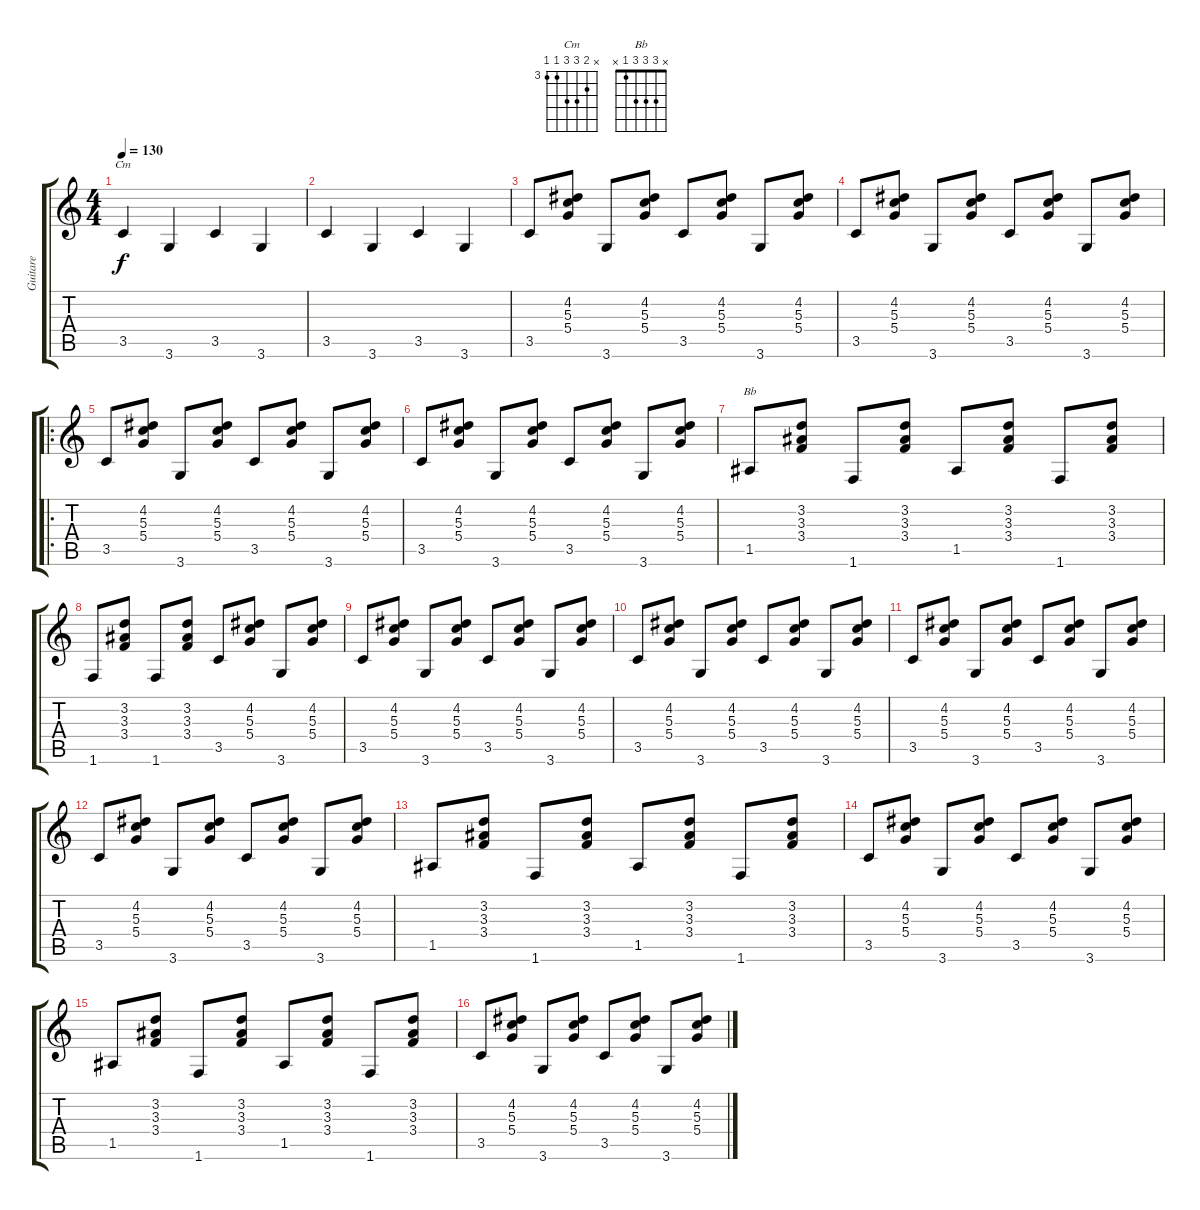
\track ("Guitare" "Guitare") {instrument acousticguitarnylon}
\staff {score tabs}
\tuning (E4 B3 G3 D3 A2 E2) {hide}
\chord ("Cm" x 4 5 5 3 3) {firstfret 3}
\chord ("Bb" x 3 3 3 1 x)
\ts (4 4)
\tempo 130
\clef g2
\ks c
3.5.4{ch "Cm" dy f instrument acousticguitarnylon} 3.6.4 3.5.4 3.6.4 |
3.5.4 3.6.4 3.5.4 3.6.4 |
3.5.8 (4.2 5.3 5.4).8 3.6.8 (4.2 5.3 5.4).8 3.5.8 (4.2 5.3 5.4).8 3.6.8 (4.2 5.3 5.4).8 |
3.5.8 (4.2 5.3 5.4).8 3.6.8 (4.2 5.3 5.4).8 3.5.8 (4.2 5.3 5.4).8 3.6.8 (4.2 5.3 5.4).8 |
\ro
3.5.8 (4.2 5.3 5.4).8 3.6.8 (4.2 5.3 5.4).8 3.5.8 (4.2 5.3 5.4).8 3.6.8 (4.2 5.3 5.4).8 |
3.5.8 (4.2 5.3 5.4).8 3.6.8 (4.2 5.3 5.4).8 3.5.8 (4.2 5.3 5.4).8 3.6.8 (4.2 5.3 5.4).8 |
1.5.8{ch "Bb"} (3.2 3.3 3.4).8 1.6.8 (3.2 3.3 3.4).8 1.5.8 (3.2 3.3 3.4).8 1.6.8 (3.2 3.3 3.4).8 |
1.6.8 (3.2 3.3 3.4).8 1.6.8 (3.2 3.3 3.4).8 3.5.8 (4.2 5.3 5.4).8 3.6.8 (4.2 5.3 5.4).8 |
3.5.8 (4.2 5.3 5.4).8 3.6.8 (4.2 5.3 5.4).8 3.5.8 (4.2 5.3 5.4).8 3.6.8 (4.2 5.3 5.4).8 |
3.5.8 (4.2 5.3 5.4).8 3.6.8 (4.2 5.3 5.4).8 3.5.8 (4.2 5.3 5.4).8 3.6.8 (4.2 5.3 5.4).8 |
3.5.8 (4.2 5.3 5.4).8 3.6.8 (4.2 5.3 5.4).8 3.5.8 (4.2 5.3 5.4).8 3.6.8 (4.2 5.3 5.4).8 |
3.5.8 (4.2 5.3 5.4).8 3.6.8 (4.2 5.3 5.4).8 3.5.8 (4.2 5.3 5.4).8 3.6.8 (4.2 5.3 5.4).8 |
1.5.8 (3.2 3.3 3.4).8 1.6.8 (3.2 3.3 3.4).8 1.5.8 (3.2 3.3 3.4).8 1.6.8 (3.2 3.3 3.4).8 |
3.5.8 (4.2 5.3 5.4).8 3.6.8 (4.2 5.3 5.4).8 3.5.8 (4.2 5.3 5.4).8 3.6.8 (4.2 5.3 5.4).8 |
1.5.8 (3.2 3.3 3.4).8 1.6.8 (3.2 3.3 3.4).8 1.5.8 (3.2 3.3 3.4).8 1.6.8 (3.2 3.3 3.4).8 |
3.5.8 (4.2 5.3 5.4).8 3.6.8 (4.2 5.3 5.4).8 3.5.8 (4.2 5.3 5.4).8 3.6.8 (4.2 5.3 5.4).8
